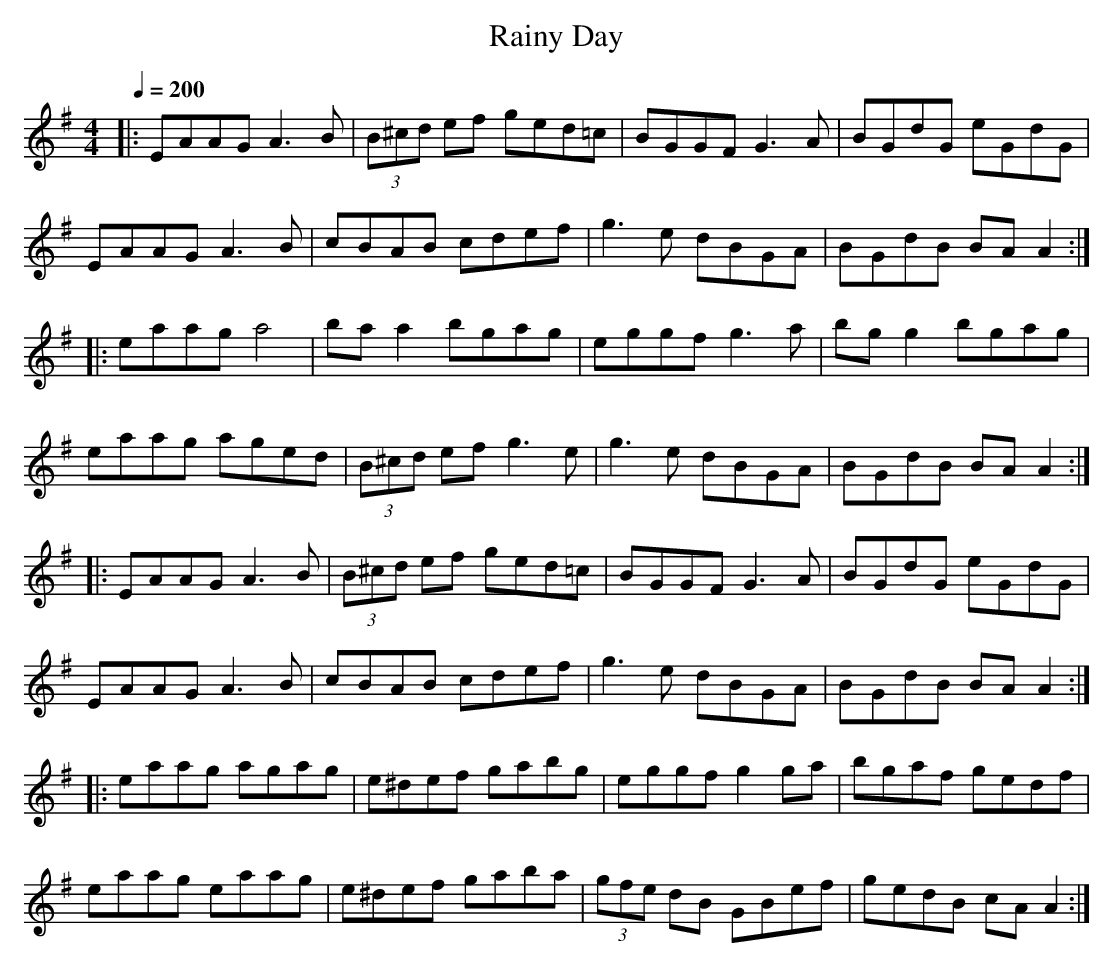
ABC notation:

X:1
T:Rainy Day
M:4/4
L:1/8
Q:1/4=200
K:G
|:EAAG A3B|(3B^cd ef ged=c|BGGF G3A|BGdG eGdG|
EAAG A3B|cBAB cdef|g3e dBGA|BGdB BAA2:|
|:eaag a4|baa2 bgag|eggf g3a|bgg2 bgag|
eaag aged|(3B^cd ef g3e|g3e dBGA|BGdB BAA2:|
|:EAAG A3B|(3B^cd ef ged=c|BGGF G3A|BGdG eGdG|
EAAG A3B|cBAB cdef|g3e dBGA|BGdB BAA2:|
|:eaag agag|e^def gabg|eggf g2ga|bgaf gedf|
eaag eaag|e^def gaba|(3gfe dB GBef|gedB cAA2:|
